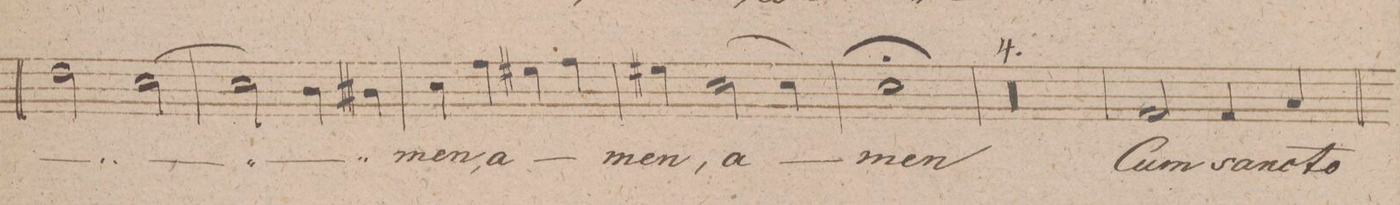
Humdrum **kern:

**kern	**text	**dynam
*I"Tenore.	*	*
*clefC4	*	*
*k[f#c#g#d#]	*	*
*met(c)	*	*
*M4/4	*	*
2c\]	.	.
[2B\	.	.
=254	=254	=254
2B\]	.	.
4A\	.	.
4A#X\	.	.
=255	=255	=255
4B\	-men,	.
4e\	a-	.
4d#X\	.	.
4e\	.	.
=256	=256	=256
4d#X\	-men,	.
[2B\	a-	.
4B\]	.	.
=257	=257	=257
1B\;	-men.	.
=258	=258	=258
00r	.	.
=259	=259	=259
=260	=260	=260
=261	=261	=261
=262	=262	=262
2E/	Cum	.
4E/	san-	.
4G#/	-cto	.
=263	=263	=263
*-	*-	*-
